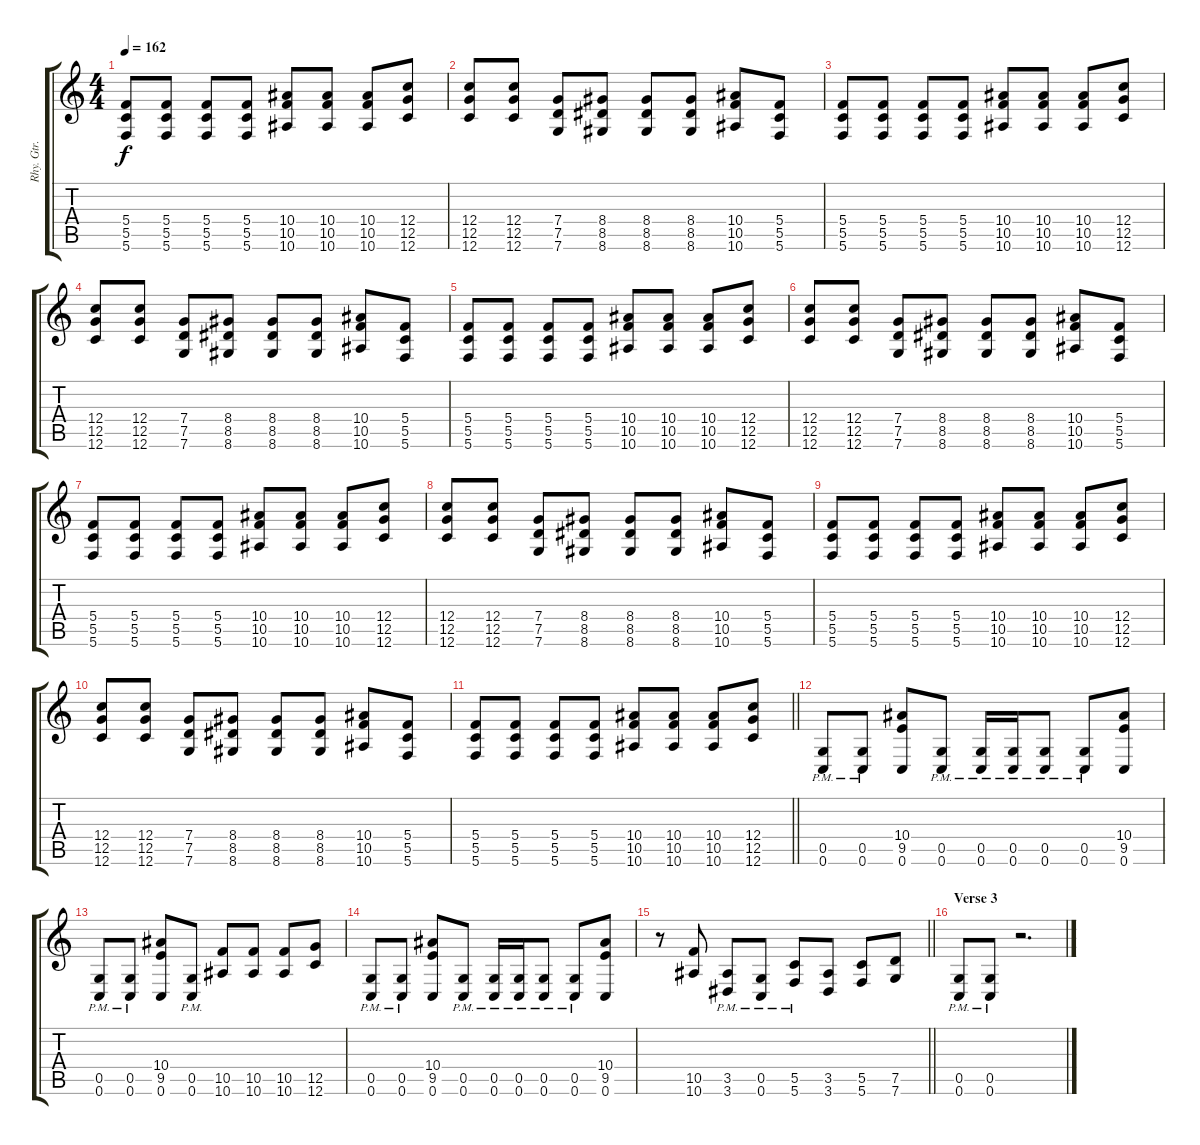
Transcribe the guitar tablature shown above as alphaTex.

\track ("Rhy. Gtr. 2" "Rhy. Gtr. ") {instrument distortionguitar}
\staff {score tabs}
\tuning (D4 A3 F3 C3 G2 C2) {hide}
\ts (4 4)
\tempo 162
\clef g2
\ks c
(5.4 5.5 5.6).8{dy f} (5.4 5.5 5.6).8 (5.4 5.5 5.6).8 (5.4 5.5 5.6).8 (10.4 10.5 10.6).8 (10.4 10.5 10.6).8 (10.4 10.5 10.6).8 (12.4 12.5 12.6).8 |
(12.4 12.5 12.6).8 (12.4 12.5 12.6).8 (7.4 7.5 7.6).8 (8.4 8.5 8.6).8 (8.4 8.5 8.6).8 (8.4 8.5 8.6).8 (10.4 10.5 10.6).8 (5.4 5.5 5.6).8 |
(5.4 5.5 5.6).8 (5.4 5.5 5.6).8 (5.4 5.5 5.6).8 (5.4 5.5 5.6).8 (10.4 10.5 10.6).8 (10.4 10.5 10.6).8 (10.4 10.5 10.6).8 (12.4 12.5 12.6).8 |
(12.4 12.5 12.6).8 (12.4 12.5 12.6).8 (7.4 7.5 7.6).8 (8.4 8.5 8.6).8 (8.4 8.5 8.6).8 (8.4 8.5 8.6).8 (10.4 10.5 10.6).8 (5.4 5.5 5.6).8 |
(5.4 5.5 5.6).8 (5.4 5.5 5.6).8 (5.4 5.5 5.6).8 (5.4 5.5 5.6).8 (10.4 10.5 10.6).8 (10.4 10.5 10.6).8 (10.4 10.5 10.6).8 (12.4 12.5 12.6).8 |
(12.4 12.5 12.6).8 (12.4 12.5 12.6).8 (7.4 7.5 7.6).8 (8.4 8.5 8.6).8 (8.4 8.5 8.6).8 (8.4 8.5 8.6).8 (10.4 10.5 10.6).8 (5.4 5.5 5.6).8 |
(5.4 5.5 5.6).8 (5.4 5.5 5.6).8 (5.4 5.5 5.6).8 (5.4 5.5 5.6).8 (10.4 10.5 10.6).8 (10.4 10.5 10.6).8 (10.4 10.5 10.6).8 (12.4 12.5 12.6).8 |
(12.4 12.5 12.6).8 (12.4 12.5 12.6).8 (7.4 7.5 7.6).8 (8.4 8.5 8.6).8 (8.4 8.5 8.6).8 (8.4 8.5 8.6).8 (10.4 10.5 10.6).8 (5.4 5.5 5.6).8 |
(5.4 5.5 5.6).8 (5.4 5.5 5.6).8 (5.4 5.5 5.6).8 (5.4 5.5 5.6).8 (10.4 10.5 10.6).8 (10.4 10.5 10.6).8 (10.4 10.5 10.6).8 (12.4 12.5 12.6).8 |
(12.4 12.5 12.6).8 (12.4 12.5 12.6).8 (7.4 7.5 7.6).8 (8.4 8.5 8.6).8 (8.4 8.5 8.6).8 (8.4 8.5 8.6).8 (10.4 10.5 10.6).8 (5.4 5.5 5.6).8 |
\barLineRight lightlight
(5.4 5.5 5.6).8 (5.4 5.5 5.6).8 (5.4 5.5 5.6).8 (5.4 5.5 5.6).8 (10.4 10.5 10.6).8 (10.4 10.5 10.6).8 (10.4 10.5 10.6).8 (12.4 12.5 12.6).8 |
\section ("" "")
(0.5{pm} 0.6{pm}).8 (0.5{pm} 0.6{pm}).8 (10.4 9.5 0.6).8 (0.5{pm} 0.6{pm}).8 (0.5{pm} 0.6{pm}).16 (0.5{pm} 0.6{pm}).16 (0.5{pm} 0.6{pm}).8 (0.5{pm} 0.6{pm}).8 (10.4 9.5 0.6).8 |
(0.5{pm} 0.6{pm}).8 (0.5{pm} 0.6{pm}).8 (10.4 9.5 0.6).8 (0.5{pm} 0.6{pm}).8 (10.5 10.6).8 (10.5 10.6).8 (10.5 10.6).8 (12.5 12.6).8 |
(0.5{pm} 0.6{pm}).8 (0.5{pm} 0.6{pm}).8 (10.4 9.5 0.6).8 (0.5{pm} 0.6{pm}).8 (0.5{pm} 0.6{pm}).16 (0.5{pm} 0.6{pm}).16 (0.5{pm} 0.6{pm}).8 (0.5{pm} 0.6{pm}).8 (10.4 9.5 0.6).8 |
\barLineRight lightlight
r.8 (10.5 10.6).8 (3.5{pm} 3.6{pm}).8 (0.5{pm} 0.6{pm}).8 (5.5{pm} 5.6{pm}).8 (3.5 3.6).8 (5.5 5.6).8 (7.5 7.6).8 |
\section ("" "Verse 3")
(0.5{pm} 0.6{pm}).8 (0.5{pm} 0.6{pm}).8 r.2{d}
